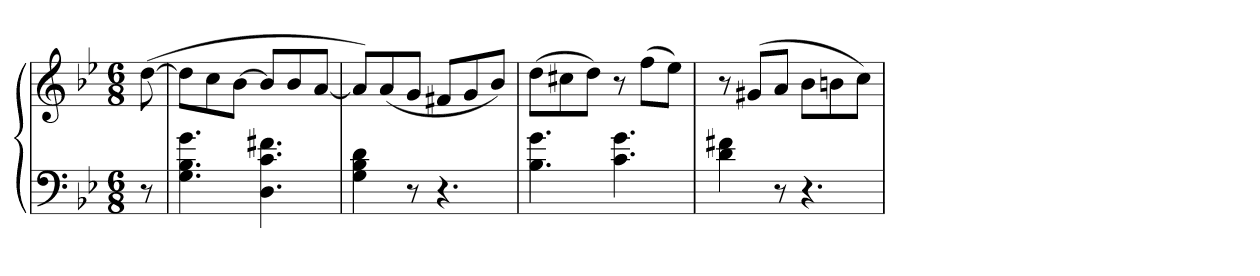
**kern	**kern
*part1	*part1
*staff2	*staff1
*clefF4	*clefG2
*k[b-e-]	*k[b-e-]
*g:	*g:
*M6/8	*M6/8
=	=
8r	([8dd
=81	=81
4.G 4.B- 4.g	8ddL]
.	8cc
.	[8b-J
4.D 4.c 4.f#X	8b-L]
.	8b-
.	[8aJ
=82	=82
4G 4B- 4d	8aL])
.	(8a
8r	8gJ
4.r	8f#XL
.	8g
.	8b-J)
=83	=83
4.B- 4.g	(8ddL
.	8cc#X
.	8ddJ)
4.c 4.g	8r
.	(8ffL
.	8ee-J)
=84	=84
4d 4f#X	8r
.	(8g#XL
8r	8aJ
4.r	8b-L
.	8bn
.	8ccJ)
=	=
*-	*-
